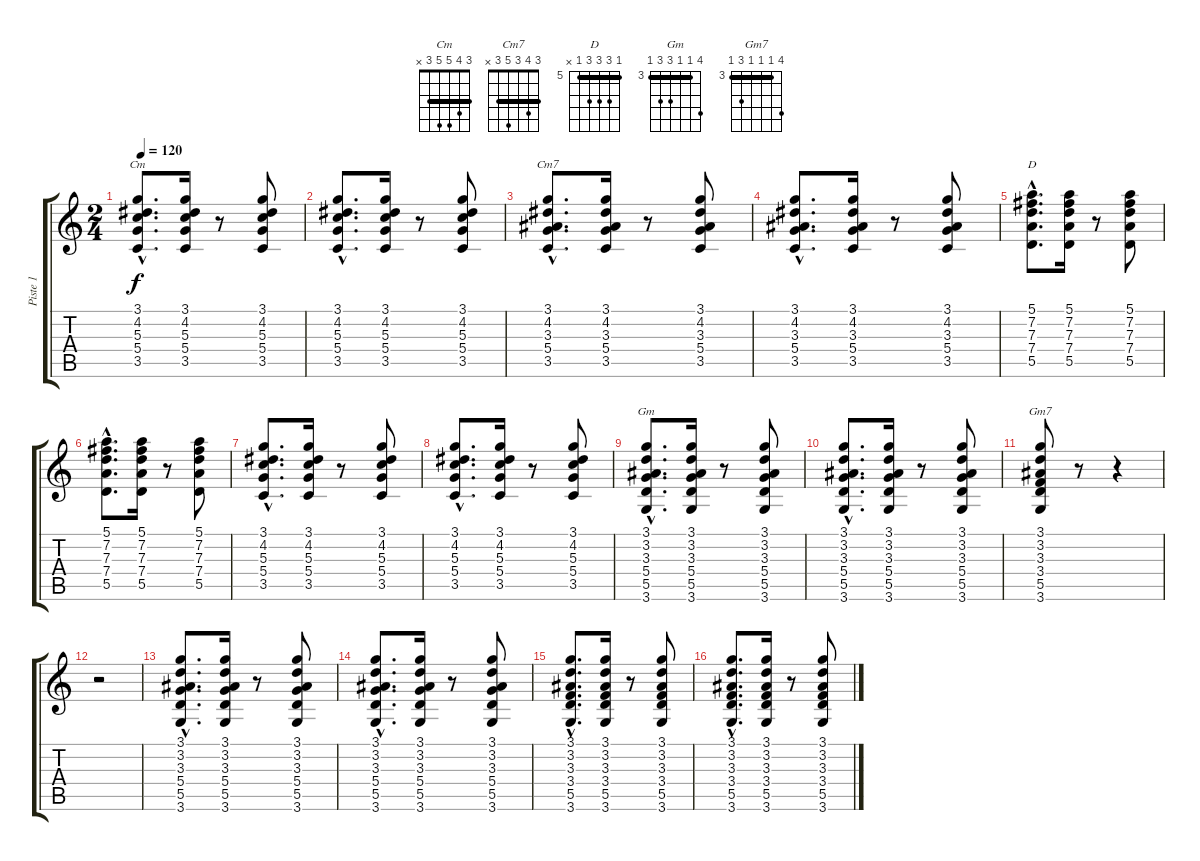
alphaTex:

\track ("Piste 1" "Piste 1") {instrument acousticguitarsteel}
\staff {score tabs}
\tuning (E4 B3 G3 D3 A2 E2) {hide}
\chord ("Cm" 3 4 5 5 3 x) {barre 3}
\chord ("Cm7" 3 4 3 5 3 x) {barre 3}
\chord ("D" 5 7 7 7 5 x) {firstfret 5 barre 5}
\chord ("Gm" 6 3 3 5 5 3) {firstfret 3 barre 3}
\chord ("Gm7" 6 3 3 3 5 3) {firstfret 3 barre 3}
\ts (2 4)
\tempo 120
\clef g2
\ks c
(3.1{hac} 4.2{hac} 5.3{hac} 5.4{hac} 3.5{hac}).8{d ch "Cm" dy f} (3.1 4.2 5.3 5.4 3.5).16 r.8 (3.1 4.2 5.3 5.4 3.5).8 |
(3.1{hac} 4.2{hac} 5.3{hac} 5.4{hac} 3.5{hac}).8{d} (3.1 4.2 5.3 5.4 3.5).16 r.8 (3.1 4.2 5.3 5.4 3.5).8 |
(3.1{hac} 4.2{hac} 3.3{hac} 5.4{hac} 3.5{hac}).8{d ch "Cm7"} (3.1 4.2 3.3 5.4 3.5).16 r.8 (3.1 4.2 3.3 5.4 3.5).8 |
(3.1{hac} 4.2{hac} 3.3{hac} 5.4{hac} 3.5{hac}).8{d} (3.1 4.2 3.3 5.4 3.5).16 r.8 (3.1 4.2 3.3 5.4 3.5).8 |
(5.1{hac} 7.2{hac} 7.3{hac} 7.4{hac} 5.5{hac}).8{d ch "D"} (5.1 7.2 7.3 7.4 5.5).16 r.8 (5.1 7.2 7.3 7.4 5.5).8 |
(5.1{hac} 7.2{hac} 7.3{hac} 7.4{hac} 5.5{hac}).8{d} (5.1 7.2 7.3 7.4 5.5).16 r.8 (5.1 7.2 7.3 7.4 5.5).8 |
(3.1{hac} 4.2{hac} 5.3{hac} 5.4{hac} 3.5{hac}).8{d} (3.1 4.2 5.3 5.4 3.5).16 r.8 (3.1 4.2 5.3 5.4 3.5).8 |
(3.1{hac} 4.2{hac} 5.3{hac} 5.4{hac} 3.5{hac}).8{d} (3.1 4.2 5.3 5.4 3.5).16 r.8 (3.1 4.2 5.3 5.4 3.5).8 |
(3.1{hac} 3.2{hac} 3.3{hac} 5.4{hac} 5.5{hac} 3.6{hac}).8{d ch "Gm"} (3.1 3.2 3.3 5.4 5.5 3.6).16 r.8 (3.1 3.2 3.3 5.4 5.5 3.6).8 |
(3.1{hac} 3.2{hac} 3.3{hac} 5.4{hac} 5.5{hac} 3.6{hac}).8{d} (3.1 3.2 3.3 5.4 5.5 3.6).16 r.8 (3.1 3.2 3.3 5.4 5.5 3.6).8 |
(3.1 3.2 3.3 3.4 5.5 3.6).8{ch "Gm7"} r.8 r.4 |
r.2 |
(3.1{hac} 3.2{hac} 3.3{hac} 5.4{hac} 5.5{hac} 3.6{hac}).8{d} (3.1 3.2 3.3 5.4 5.5 3.6).16 r.8 (3.1 3.2 3.3 5.4 5.5 3.6).8 |
(3.1{hac} 3.2{hac} 3.3{hac} 5.4{hac} 5.5{hac} 3.6{hac}).8{d} (3.1 3.2 3.3 5.4 5.5 3.6).16 r.8 (3.1 3.2 3.3 5.4 5.5 3.6).8 |
(3.1{hac} 3.2{hac} 3.3{hac} 3.4{hac} 5.5{hac} 3.6{hac}).8{d} (3.1 3.2 3.3 3.4 5.5 3.6).16 r.8 (3.1 3.2 3.3 3.4 5.5 3.6).8 |
(3.1{hac} 3.2{hac} 3.3{hac} 3.4{hac} 5.5{hac} 3.6{hac}).8{d} (3.1 3.2 3.3 3.4 5.5 3.6).16 r.8 (3.1 3.2 3.3 3.4 5.5 3.6).8
